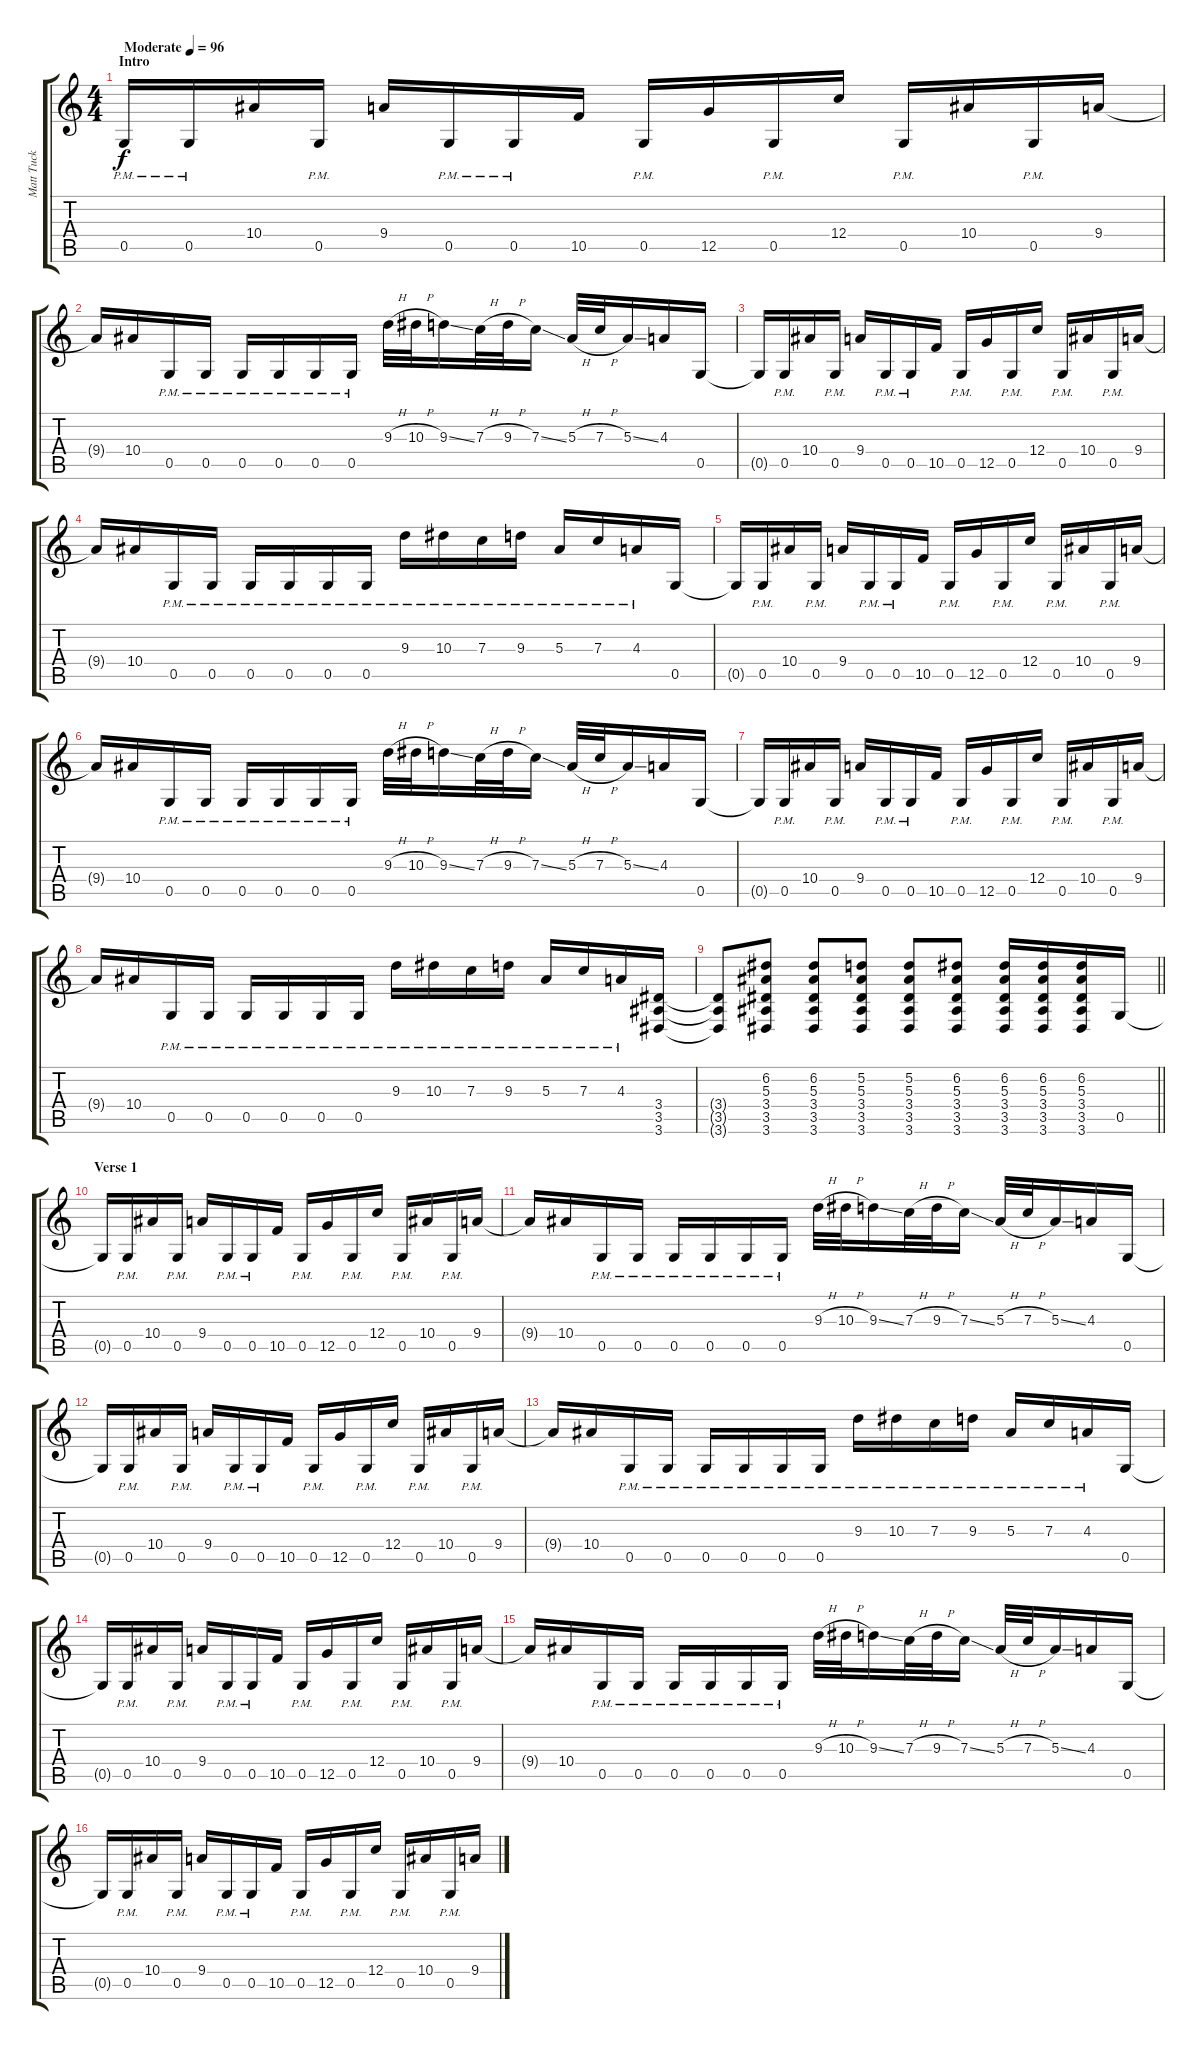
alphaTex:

\track ("Matt Tuck (Guitar 1)" "Matt Tuck ") {instrument distortionguitar}
\staff {score tabs}
\tuning (D4 A3 F3 C3 G2 C2) {hide}
\ts (4 4)
\section ("" "Intro")
\tempo (96 "Moderate")
\clef g2
\ks c
0.5{pm}.16{dy f instrument distortionguitar} 0.5{pm}.16 10.4.16 0.5{pm}.16 9.4.16 0.5{pm}.16 0.5{pm}.16 10.5.16 0.5{pm}.16 12.5.16 0.5{pm}.16 12.4.16 0.5{pm}.16 10.4.16 0.5{pm}.16 9.4.16 |
9.4{t}.16 10.4.16 0.5{pm}.16 0.5{pm}.16 0.5{pm}.16 0.5{pm}.16 0.5{pm}.16 0.5{pm}.16 9.3{h}.32 10.3{h}.32 9.3{ss}.16 7.3{h}.32 9.3{h}.32 7.3{ss}.16 5.3{h}.32 7.3{h}.32 5.3{ss}.16 4.3.16 0.5.16 |
0.5{t}.16 0.5{pm}.16 10.4.16 0.5{pm}.16 9.4.16 0.5{pm}.16 0.5{pm}.16 10.5.16 0.5{pm}.16 12.5.16 0.5{pm}.16 12.4.16 0.5{pm}.16 10.4.16 0.5{pm}.16 9.4.16 |
9.4{t}.16 10.4.16 0.5{pm}.16 0.5{pm}.16 0.5{pm}.16 0.5{pm}.16 0.5{pm}.16 0.5{pm}.16 9.3{pm}.16 10.3{pm}.16 7.3{pm}.16 9.3{pm}.16 5.3{pm}.16 7.3{pm}.16 4.3{pm}.16 0.5.16 |
0.5{t}.16 0.5{pm}.16 10.4.16 0.5{pm}.16 9.4.16 0.5{pm}.16 0.5{pm}.16 10.5.16 0.5{pm}.16 12.5.16 0.5{pm}.16 12.4.16 0.5{pm}.16 10.4.16 0.5{pm}.16 9.4.16 |
9.4{t}.16 10.4.16 0.5{pm}.16 0.5{pm}.16 0.5{pm}.16 0.5{pm}.16 0.5{pm}.16 0.5{pm}.16 9.3{h}.32 10.3{h}.32 9.3{ss}.16 7.3{h}.32 9.3{h}.32 7.3{ss}.16 5.3{h}.32 7.3{h}.32 5.3{ss}.16 4.3.16 0.5.16 |
0.5{t}.16 0.5{pm}.16 10.4.16 0.5{pm}.16 9.4.16 0.5{pm}.16 0.5{pm}.16 10.5.16 0.5{pm}.16 12.5.16 0.5{pm}.16 12.4.16 0.5{pm}.16 10.4.16 0.5{pm}.16 9.4.16 |
9.4{t}.16 10.4.16 0.5{pm}.16 0.5{pm}.16 0.5{pm}.16 0.5{pm}.16 0.5{pm}.16 0.5{pm}.16 9.3{pm}.16 10.3{pm}.16 7.3{pm}.16 9.3{pm}.16 5.3{pm}.16 7.3{pm}.16 4.3{pm}.16 (3.4 3.5 3.6).16 |
\barLineRight lightlight
(3.4{t} 3.5{t} 3.6{t}).8 (6.2 5.3 3.4 3.5 3.6).8 (6.2 5.3 3.4 3.5 3.6).8 (5.2 5.3 3.4 3.5 3.6).8 (5.2 5.3 3.4 3.5 3.6).8 (6.2 5.3 3.4 3.5 3.6).8 (6.2 5.3 3.4 3.5 3.6).16 (6.2 5.3 3.4 3.5 3.6).16 (6.2 5.3 3.4 3.5 3.6).16 0.5.16 |
\section ("" "Verse 1")
0.5{t}.16 0.5{pm}.16 10.4.16 0.5{pm}.16 9.4.16 0.5{pm}.16 0.5{pm}.16 10.5.16 0.5{pm}.16 12.5.16 0.5{pm}.16 12.4.16 0.5{pm}.16 10.4.16 0.5{pm}.16 9.4.16 |
9.4{t}.16 10.4.16 0.5{pm}.16 0.5{pm}.16 0.5{pm}.16 0.5{pm}.16 0.5{pm}.16 0.5{pm}.16 9.3{h}.32 10.3{h}.32 9.3{ss}.16 7.3{h}.32 9.3{h}.32 7.3{ss}.16 5.3{h}.32 7.3{h}.32 5.3{ss}.16 4.3.16 0.5.16 |
0.5{t}.16 0.5{pm}.16 10.4.16 0.5{pm}.16 9.4.16 0.5{pm}.16 0.5{pm}.16 10.5.16 0.5{pm}.16 12.5.16 0.5{pm}.16 12.4.16 0.5{pm}.16 10.4.16 0.5{pm}.16 9.4.16 |
9.4{t}.16 10.4.16 0.5{pm}.16 0.5{pm}.16 0.5{pm}.16 0.5{pm}.16 0.5{pm}.16 0.5{pm}.16 9.3{pm}.16 10.3{pm}.16 7.3{pm}.16 9.3{pm}.16 5.3{pm}.16 7.3{pm}.16 4.3{pm}.16 0.5.16 |
0.5{t}.16 0.5{pm}.16 10.4.16 0.5{pm}.16 9.4.16 0.5{pm}.16 0.5{pm}.16 10.5.16 0.5{pm}.16 12.5.16 0.5{pm}.16 12.4.16 0.5{pm}.16 10.4.16 0.5{pm}.16 9.4.16 |
9.4{t}.16 10.4.16 0.5{pm}.16 0.5{pm}.16 0.5{pm}.16 0.5{pm}.16 0.5{pm}.16 0.5{pm}.16 9.3{h}.32 10.3{h}.32 9.3{ss}.16 7.3{h}.32 9.3{h}.32 7.3{ss}.16 5.3{h}.32 7.3{h}.32 5.3{ss}.16 4.3.16 0.5.16 |
0.5{t}.16 0.5{pm}.16 10.4.16 0.5{pm}.16 9.4.16 0.5{pm}.16 0.5{pm}.16 10.5.16 0.5{pm}.16 12.5.16 0.5{pm}.16 12.4.16 0.5{pm}.16 10.4.16 0.5{pm}.16 9.4.16
